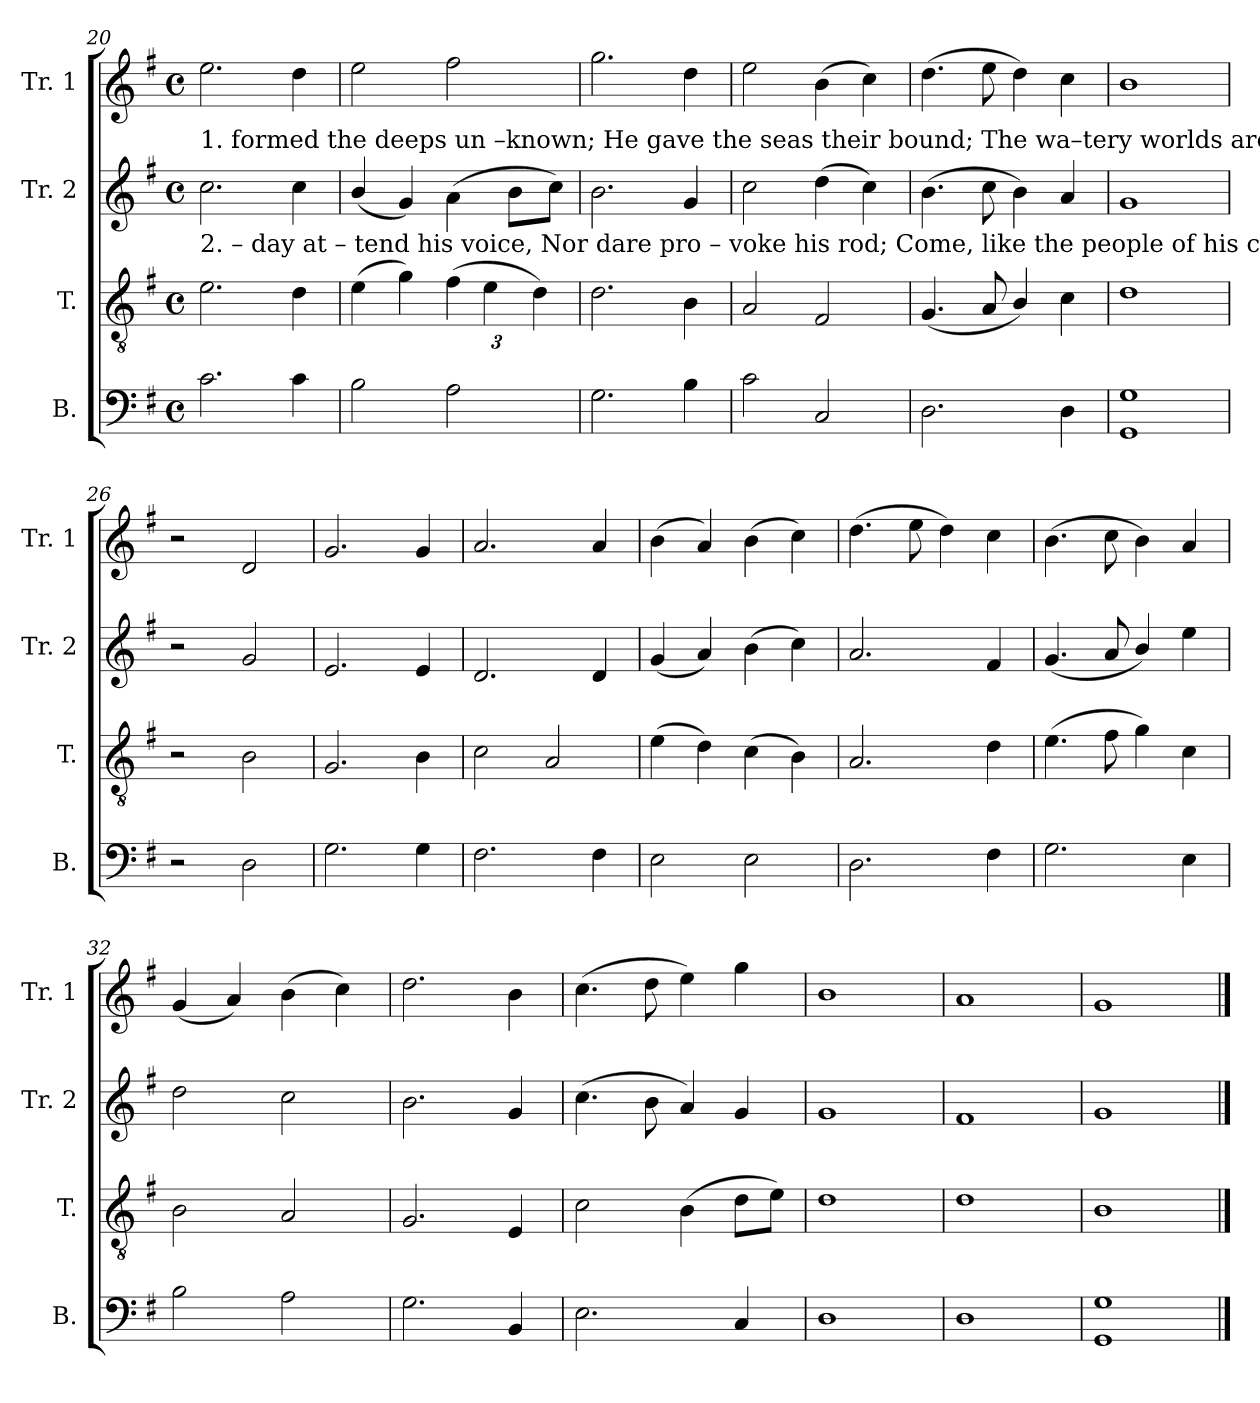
**kern	**kern	**kern	**kern
*part4	*part3	*part2	*part1
*staff4	*staff3	*staff2	*staff1
*I"B.	*I"T.	*I"Tr. 2	*I"Tr. 1
*I'B.	*I'T.	*I'Tr. 2	*I'Tr. 1
!!LO:LB:g=z
*clefF4	*clefGv2	*clefG2	*clefG2
*k[f#]	*k[f#]	*k[f#]	*k[f#]
*M4/4	*M4/4	*M4/4	*M4/4
*met(c)	*met(c)	*met(c)	*met(c)
=20	=20	=20	=20
!	!	!LO:TX:a:t=1. formed  the deeps  un –known;  He  gave  the   seas    their  bound;   The  wa–tery  worlds  are  all  his   own,       And  all             the   so  –  lid  ground, And  all    the         so  –  lid  ground.	!
!	!LO:TX:a:t=2. – day   at – tend  his       voice,  Nor dare pro – voke          his  rod;    Come, like the  people   of      his     choice,     And  own        your  gra – cious God,  And own       your   gra–cious God.	!	!
2.c!\	2.e!\	2.cc!\	2.ee!\
4c!\	4d!\	4cc!\	4dd!\
=21	=21	=21	=21
2B!\	(4e!\	(4b!/	2ee!\
.	4g!\)	4g!/)	.
*	*Xbrackettup	*	*
2A!\	(6f#!\	(4a!\	2ff#!\
.	6e!\	.	.
.	.	8b!\L	.
.	6d!\)	.	.
.	.	8cc!\J)	.
=22	=22	=22	=22
2.G!\	2.d!\	2.b!\	2.gg!\
4B!\	4B!\	4g!/	4dd!\
=23	=23	=23	=23
2c!\	2A!/	2cc!\	2ee!\
2C!/	2F#!/	(4dd!\	(4b!\
.	.	4cc!\)	4cc!\)
=24	=24	=24	=24
2.D!\	(4.G!/	(4.b!\	(4.dd!\
.	8A!/	8cc!\	8ee!\
.	4B!/)	4b!\)	4dd!\)
4D!\	4c!\	4a!/	4cc!\
=25	=25	=25	=25
1GG! 1G!	1d!	1g!	1b!
=26	=26	=26	=26
2r	2r	2r	2r
2D!\	2B!\	2g!/	2d!/
=27	=27	=27	=27
2.G!\	2.G!/	2.e!/	2.g!/
4G!\	4B!\	4e!/	4g!/
=28	=28	=28	=28
2.F#!\	2c!\	2.d!/	2.a!/
.	2A!/	.	.
4F#!\	.	4d!/	4a!/
=29	=29	=29	=29
2E!\	(4e!\	(4g!/	(4b!\
.	4d!\)	4a!/)	4a!/)
2E!\	(4c!\	(4b!\	(4b!\
.	4B!\)	4cc!\)	4cc!\)
=30	=30	=30	=30
2.D!\	2.A!/	2.a!/	(4.dd!\
.	.	.	8ee!\
.	.	.	4dd!\)
4F#!\	4d!\	4f#!/	4cc!\
=31	=31	=31	=31
2.G!\	(4.e!\	(4.g!/	(4.b!\
.	8f#!\	8a!/	8cc!\
.	4g!\)	4b!/)	4b!\)
4E!\	4c!\	4ee!\	4a!/
=32	=32	=32	=32
2B!\	2B!\	2dd!\	(4g!/
.	.	.	4a!/)
2A!\	2A!/	2cc!\	(4b!\
.	.	.	4cc!\)
=33	=33	=33	=33
2.G!\	2.G!/	2.b!\	2.dd!\
4BB!/	4E!/	4g!/	4b!\
=34	=34	=34	=34
2.E!\	2c!\	(4.cc!\	(4.cc!\
.	.	8b!\	8dd!\
.	(4B!\	4a!/)	4ee!\)
4C!/	8d!\L	4g!/	4gg!\
.	8e!\J)	.	.
=35	=35	=35	=35
1D!	1d!	1g!	1b!
=36	=36	=36	=36
1D!	1d!	1f#!	1a!
=37	=37	=37	=37
1GG! 1G!	1B!	1g!	1g!
==	==	==	==
*-	*-	*-	*-
